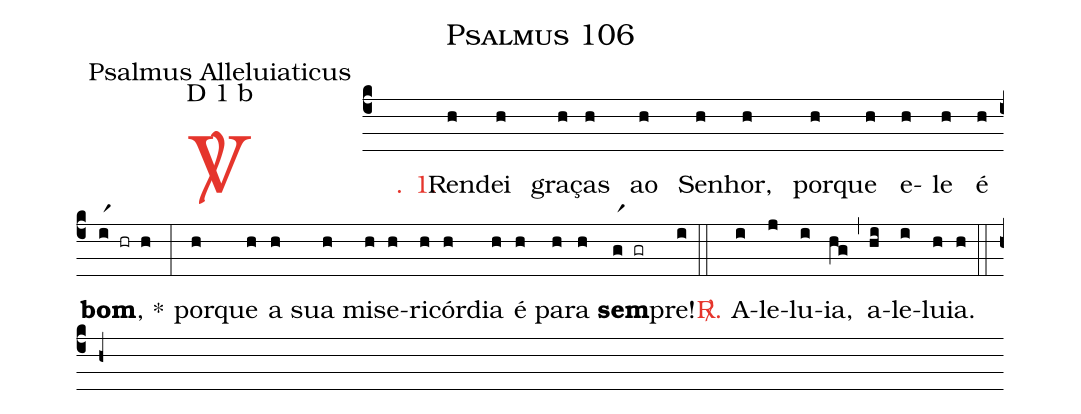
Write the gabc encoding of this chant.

name: Psalmus 106;
office-part: Psalmus Alleluiaticus;
mode: D 1 b;
%%
(c4)

<c><sp>V/</sp>. 1.</c>() Ren(h)dei(h) gra(h)ças(h) ao(h) Se(h)nhor,(h) por(h)que(h) e(h)le(h) é(h) <b>bom</b>,(ir1 hr h) *(:) por(h)que(h) a(h) sua(h) mi(h)se(h)ri(h)cór(h)dia(h) é(h) pa(h)ra(h) <b>sem</b>(gr1 gr)pre!(i)

(::)

<nlba><c><sp>R/</sp>.</c>() A</nlba>(i)le(j)lu(i)ia,(hg) (,) a(hi)le(i)lu(h)ia.(h)

(::)

(h+)
